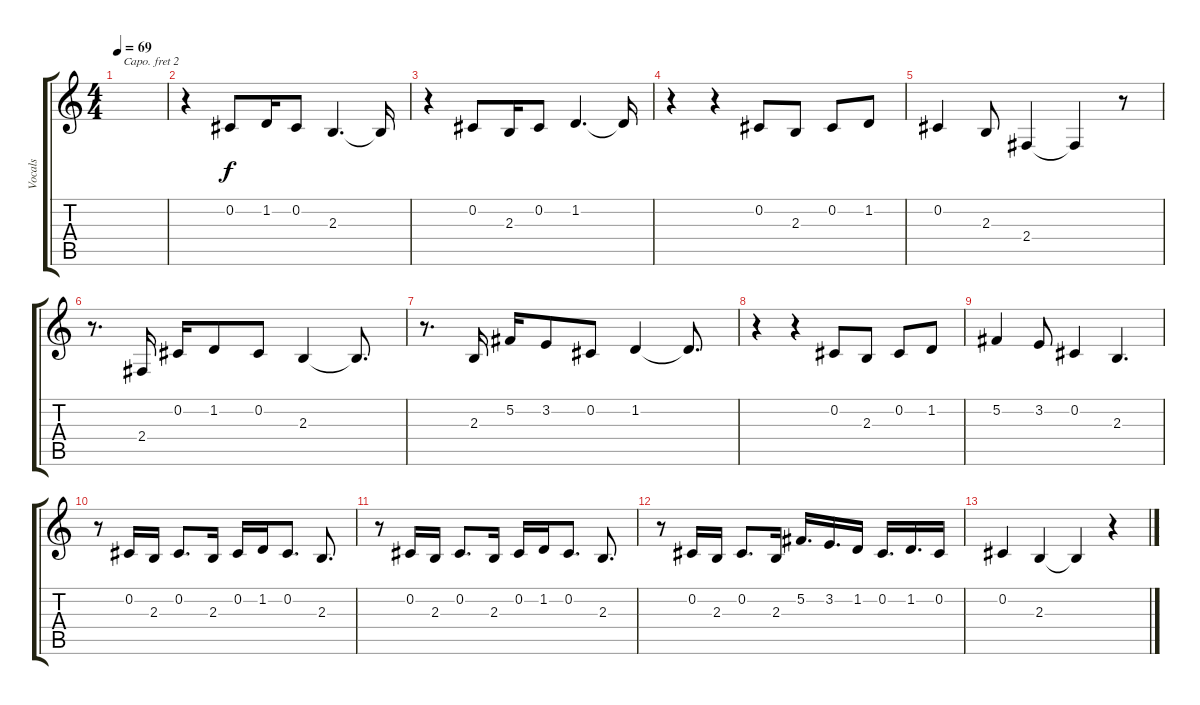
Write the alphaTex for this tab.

\track ("Vocals" "Vocals") {instrument stringensemble1}
\staff {score tabs}
\capo 2
\tuning (E4 B3 G3 D3 A2 E2) {hide}
\ts (4 4)
\tempo 69
\clef g2
\ks c
|
r.4 0.2.8 1.2.16 0.2.8 2.3.4{d} 2.3{t}.16 |
r.4 0.2.8 2.3.16 0.2.8 1.2.4{d} 1.2{t}.16 |
r.4 r.4 0.2.8 2.3.8 0.2.8 1.2.8 |
0.2.4 2.3.8 2.4.4 2.4{t}.4 r.8 |
r.8{d} 2.4.16 0.2.16 1.2.8 0.2.8 2.3.4 2.3{t}.8{d} |
r.8{d} 2.3.16 5.2.16 3.2.8 0.2.8 1.2.4 1.2{t}.8{d} |
r.4 r.4 0.2.8 2.3.8 0.2.8 1.2.8 |
5.2.4 3.2.8 0.2.4 2.3.4{d} |
r.8 0.2.16 2.3.16 0.2.8{d} 2.3.16 0.2.16 1.2.16 0.2.8{d} 2.3.8{d} |
r.8 0.2.16 2.3.16 0.2.8{d} 2.3.16 0.2.16 1.2.16 0.2.8{d} 2.3.8{d} |
r.8 0.2.16 2.3.16 0.2.8{d} 2.3.16 5.2.16{d} 3.2.16{d} 1.2.16 0.2.16{d} 1.2.16{d} 0.2.16 |
0.2.4 2.3.4 2.3{t}.4 r.4
